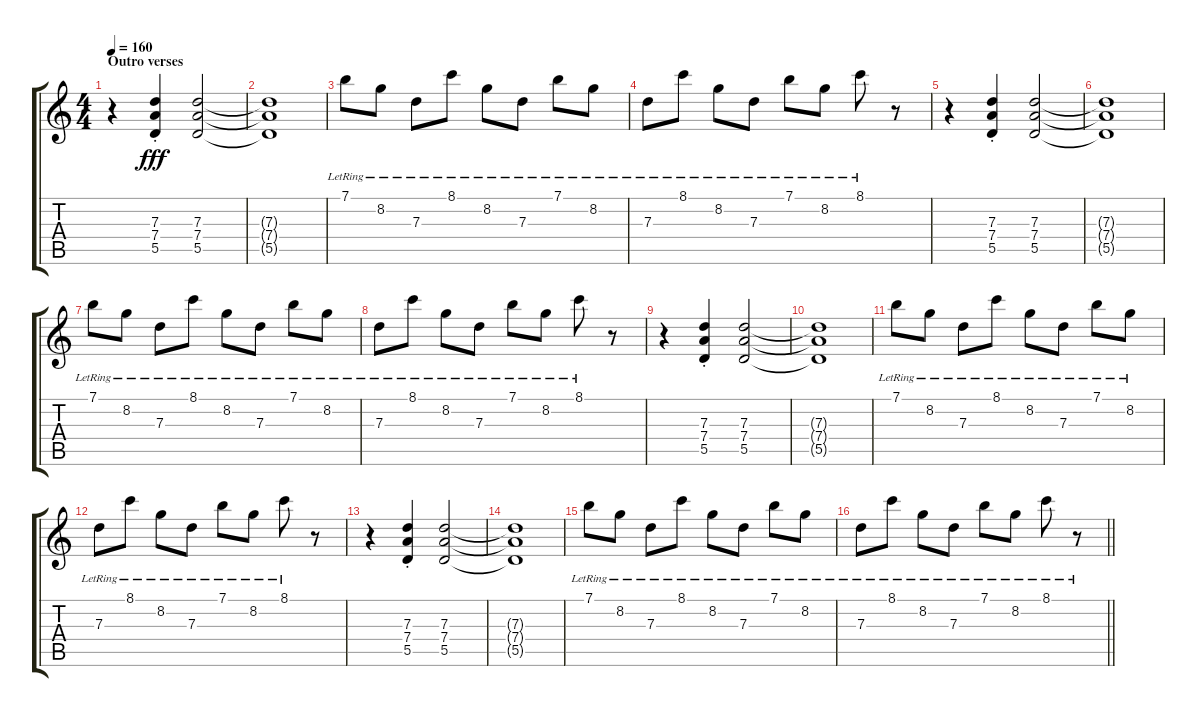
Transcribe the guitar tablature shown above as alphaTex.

\track "" {instrument electricguitarjazz}
\staff {score tabs}
\tuning (E4 B3 G3 D3 A2 E2) {hide}
\ts (4 4)
\section ("" "Outro verses")
\tempo 160
\clef g2
\ks c
r.4{dy fff} (7.3{st} 7.4{st} 5.5{st}).4 (7.3 7.4 5.5).2 |
(7.3{t} 7.4{t} 5.5{t}).1 |
7.1{lr}.8 8.2{lr}.8 7.3{lr}.8 8.1{lr}.8 8.2{lr}.8 7.3{lr}.8 7.1{lr}.8 8.2{lr}.8 |
7.3{lr}.8 8.1{lr}.8 8.2{lr}.8 7.3{lr}.8 7.1{lr}.8 8.2{lr}.8 8.1{lr}.8 r.8 |
r.4 (7.3{st} 7.4{st} 5.5{st}).4 (7.3 7.4 5.5).2 |
(7.3{t} 7.4{t} 5.5{t}).1 |
7.1{lr}.8 8.2{lr}.8 7.3{lr}.8 8.1{lr}.8 8.2{lr}.8 7.3{lr}.8 7.1{lr}.8 8.2{lr}.8 |
7.3{lr}.8 8.1{lr}.8 8.2{lr}.8 7.3{lr}.8 7.1{lr}.8 8.2{lr}.8 8.1{lr}.8 r.8 |
r.4 (7.3{st} 7.4{st} 5.5{st}).4 (7.3 7.4 5.5).2 |
(7.3{t} 7.4{t} 5.5{t}).1 |
7.1{lr}.8 8.2{lr}.8 7.3{lr}.8 8.1{lr}.8 8.2{lr}.8 7.3{lr}.8 7.1{lr}.8 8.2{lr}.8 |
7.3{lr}.8 8.1{lr}.8 8.2{lr}.8 7.3{lr}.8 7.1{lr}.8 8.2{lr}.8 8.1{lr}.8 r.8 |
r.4 (7.3{st} 7.4{st} 5.5{st}).4 (7.3 7.4 5.5).2 |
(7.3{t} 7.4{t} 5.5{t}).1 |
7.1{lr}.8 8.2{lr}.8 7.3{lr}.8 8.1{lr}.8 8.2{lr}.8 7.3{lr}.8 7.1{lr}.8 8.2{lr}.8 |
\barLineRight lightlight
7.3{lr}.8 8.1{lr}.8 8.2{lr}.8 7.3{lr}.8 7.1{lr}.8 8.2{lr}.8 8.1{lr}.8 r.8
